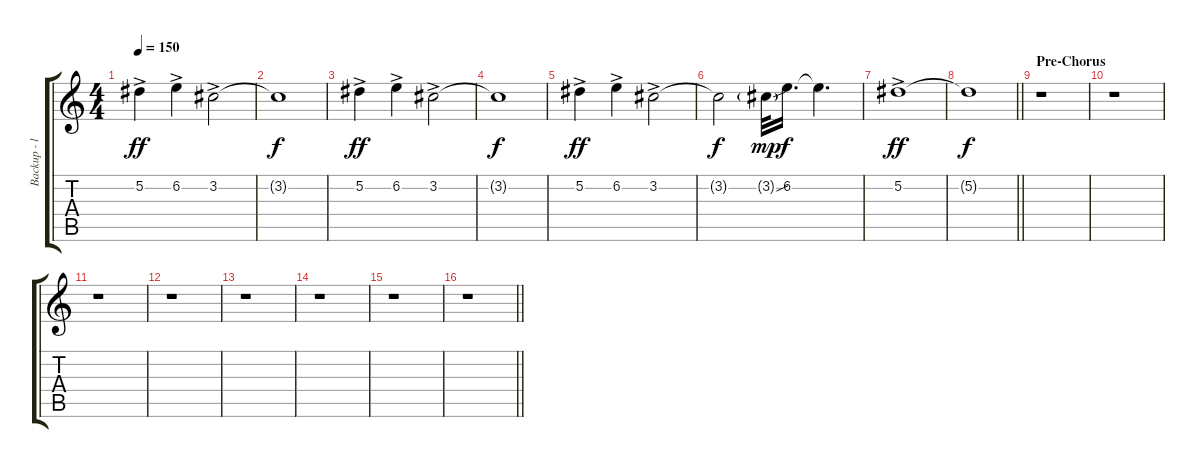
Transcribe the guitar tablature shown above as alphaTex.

\track ("Backup - left and center" "Backup - l") {instrument acousticguitarsteel}
\staff {score tabs}
\tuning (Eb4 Bb3 Gb3 Db3 Ab2 Eb2) {hide}
\ts (4 4)
\tempo 150
\clef g2
\ks c
5.2{ac}.4{dy ff} 6.2{ac}.4 3.2{ac}.2 |
3.2{t}.1{dy f} |
5.2{ac}.4{dy ff} 6.2{ac}.4 3.2{ac}.2 |
3.2{t}.1{dy f} |
5.2{ac}.4{dy ff} 6.2{ac}.4 3.2{ac}.2 |
3.2{t}.2{dy f} 3.2{sou g}.32{dy mp} 6.2.16{d dy f} 6.2{t}.4{d} |
5.2{ac}.1{dy ff} |
\barLineRight lightlight
5.2{t}.1{dy f} |
\section ("" "Pre-Chorus")
r.1 |
r.1 |
r.1 |
r.1 |
r.1 |
r.1 |
r.1 |
\barLineRight lightlight
r.1
